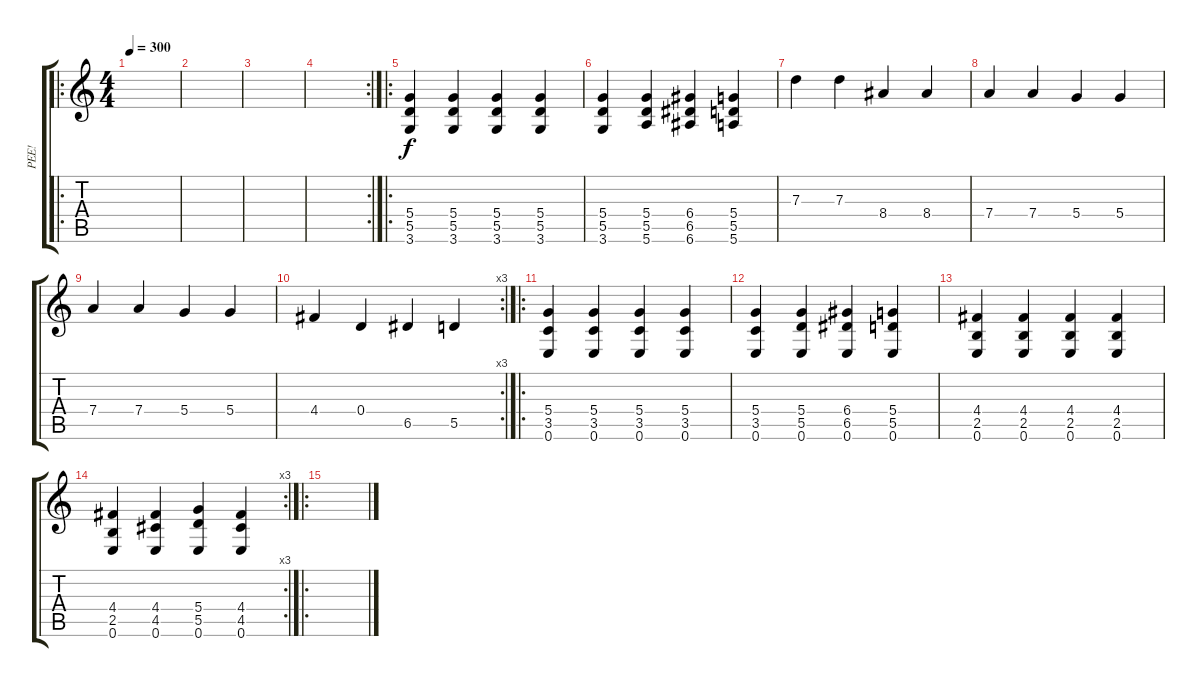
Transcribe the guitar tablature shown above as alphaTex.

\track ("PEE!" "PEE!") {instrument distortionguitar}
\staff {score tabs}
\tuning (E4 B3 G3 D3 A2 E2) {hide}
\ro
\ts (4 4)
\tempo 300
\clef g2
\ks c
|
|
|
\rc 2
|
\ro
(5.4 5.5 3.6).4 (5.4 5.5 3.6).4 (5.4 5.5 3.6).4 (5.4 5.5 3.6).4 |
(5.4 5.5 3.6).4 (5.4 5.5 5.6).4 (6.4 6.5 6.6).4 (5.4 5.5 5.6).4 |
7.3.4 7.3.4 8.4.4 8.4.4 |
7.4.4 7.4.4 5.4.4 5.4.4 |
7.4.4 7.4.4 5.4.4 5.4.4 |
\rc 3
4.4.4 0.4.4 6.5.4 5.5.4 |
\ro
(5.4 3.5 0.6).4 (5.4 3.5 0.6).4 (5.4 3.5 0.6).4 (5.4 3.5 0.6).4 |
(5.4 3.5 0.6).4 (5.4 5.5 0.6).4 (6.4 6.5 0.6).4 (5.4 5.5 0.6).4 |
(4.4 2.5 0.6).4 (4.4 2.5 0.6).4 (4.4 2.5 0.6).4 (4.4 2.5 0.6).4 |
\rc 3
(4.4 2.5 0.6).4 (4.4 4.5 0.6).4 (5.4 5.5 0.6).4 (4.4 4.5 0.6).4 |
\ro
